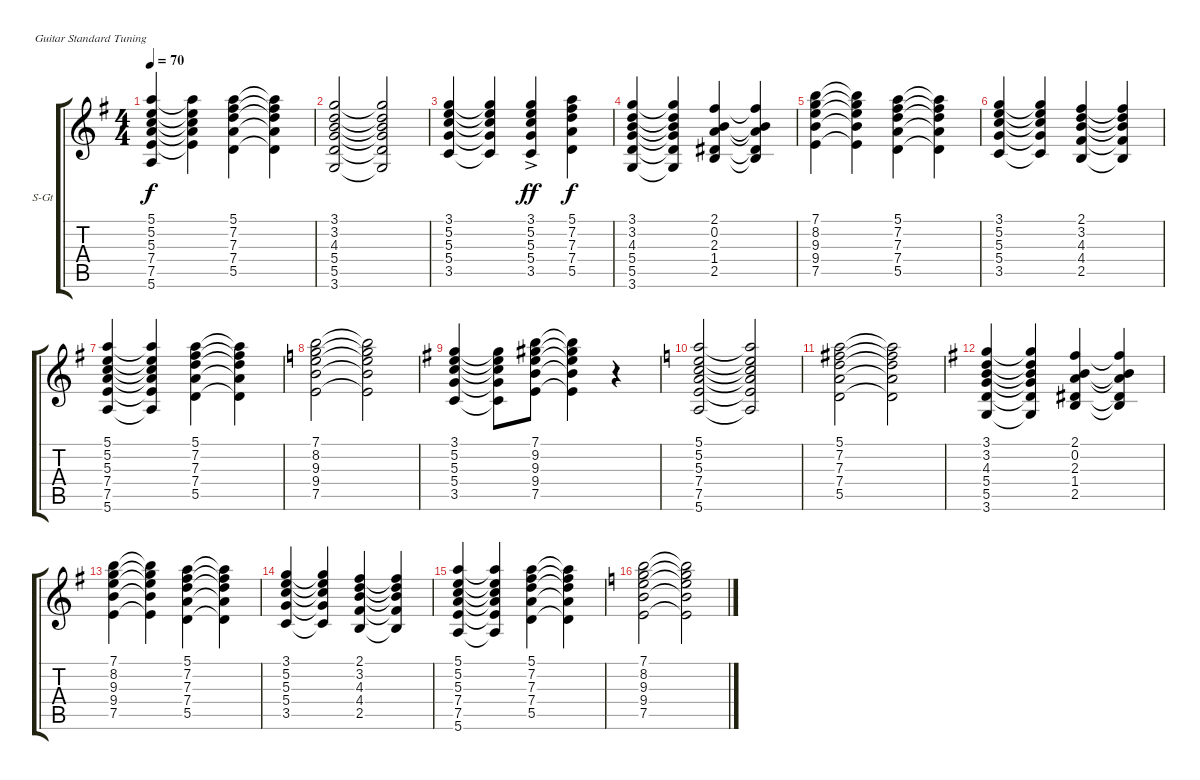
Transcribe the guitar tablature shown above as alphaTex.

\bracketExtendMode groupsimilarinstruments
\firstSystemTrackNameOrientation horizontal
\otherSystemsTrackNameOrientation horizontal
\track ("±³¾°" "S-Gt") {instrument stringensemble1}
\staff {score tabs}
\tuning (E4 B3 G3 D3 A2 E2)
\displaytranspose 12
\ts (4 4)
\tempo 70
\clef g2
\ks g
(5.1 5.2 5.3 7.4 7.5 5.6).4{dy f} (5.1{t} 5.2{t} 5.3{t} 7.4{t} 7.5{t}).4 (5.1 7.2 7.3 7.4 5.5).4 (5.1{t} 7.2{t} 7.3{t} 7.4{t} 5.5{t}).4 |
(3.1 3.2 4.3 5.4 5.5 3.6).2 (3.1{t} 3.2{t} 4.3{t} 5.4{t} 5.5{t} 3.6{t}).2 |
(3.1 5.2 5.3 5.4 3.5).4 (3.1{t} 5.2{t} 5.3{t} 5.4{t} 3.5{t}).4 (3.1{ac} 5.2{ac} 5.3{ac} 5.4{ac} 3.5{ac}).4{dy ff} (5.1 7.2 7.3 7.4 5.5).4{dy f} |
(3.1 3.2 4.3 5.4 5.5 3.6).4 (3.1{t} 3.2{t} 4.3{t} 5.4{t} 5.5{t} 3.6{t}).4 (2.1 0.2 2.3 1.4 2.5).4 (2.1{t} 0.2{t} 2.3{t} 1.4{t} 2.5{t}).4 |
(7.1 8.2 9.3 9.4 7.5).4 (7.1{t} 8.2{t} 9.3{t} 9.4{t} 7.5{t}).4 (5.1 7.2 7.3 7.4 5.5).4 (5.1{t} 7.2{t} 7.3{t} 7.4{t} 5.5{t}).4 |
(3.1 5.2 5.3 5.4 3.5).4 (3.1{t} 5.2{t} 5.3{t} 5.4{t} 3.5{t}).4 (2.1 3.2 4.3 4.4 2.5).4 (2.1{t} 3.2{t} 4.3{t} 4.4{t} 2.5{t}).4 |
(5.1 5.2 5.3 7.4 7.5 5.6).4 (5.1{t} 5.2{t} 5.3{t} 7.4{t} 7.5{t} 5.6{t}).4 (5.1 7.2 7.3 7.4 5.5).4 (5.1{t} 7.2{t} 7.3{t} 7.4{t} 5.5{t}).4 |
\ks c
(7.1 8.2 9.3 9.4 7.5).2 (7.1{t} 8.2{t} 9.3{t} 9.4{t} 7.5{t}).2 |
\ks g
(3.1 5.2 5.3 5.4 3.5).4 (3.1{t} 5.2{t} 5.3{t} 5.4{t} 3.5{t}).8 (7.1 9.2 9.3 9.4 7.5).8 (7.1{t} 9.2{t} 9.3{t} 9.4{t} 7.5{t}).4 r.4 |
\ks c
(5.1 5.2 5.3 7.4 7.5 5.6).2 (5.1{t} 5.2{t} 5.3{t} 7.4{t} 7.5{t} 5.6{t}).2 |
(5.1 7.2 7.3 7.4 5.5).2 (5.1{t} 7.2{t} 7.3{t} 7.4{t} 5.5{t}).2 |
\ks g
(3.1 3.2 4.3 5.4 5.5 3.6).4 (3.1{t} 3.2{t} 4.3{t} 5.4{t} 5.5{t} 3.6{t}).4 (2.1 0.2 2.3 1.4 2.5).4 (2.1{t} 0.2{t} 2.3{t} 1.4{t} 2.5{t}).4 |
(7.1 8.2 9.3 9.4 7.5).4 (7.1{t} 8.2{t} 9.3{t} 9.4{t} 7.5{t}).4 (5.1 7.2 7.3 7.4 5.5).4 (5.1{t} 7.2{t} 7.3{t} 7.4{t} 5.5{t}).4 |
(3.1 5.2 5.3 5.4 3.5).4 (3.1{t} 5.2{t} 5.3{t} 5.4{t} 3.5{t}).4 (2.1 3.2 4.3 4.4 2.5).4 (2.1{t} 3.2{t} 4.3{t} 4.4{t} 2.5{t}).4 |
(5.1 5.2 5.3 7.4 7.5 5.6).4 (5.1{t} 5.2{t} 5.3{t} 7.4{t} 7.5{t} 5.6{t}).4 (5.1 7.2 7.3 7.4 5.5).4 (5.1{t} 7.2{t} 7.3{t} 7.4{t} 5.5{t}).4 |
\ks c
(7.1 8.2 9.3 9.4 7.5).2 (7.1{t} 8.2{t} 9.3{t} 9.4{t} 7.5{t}).2
